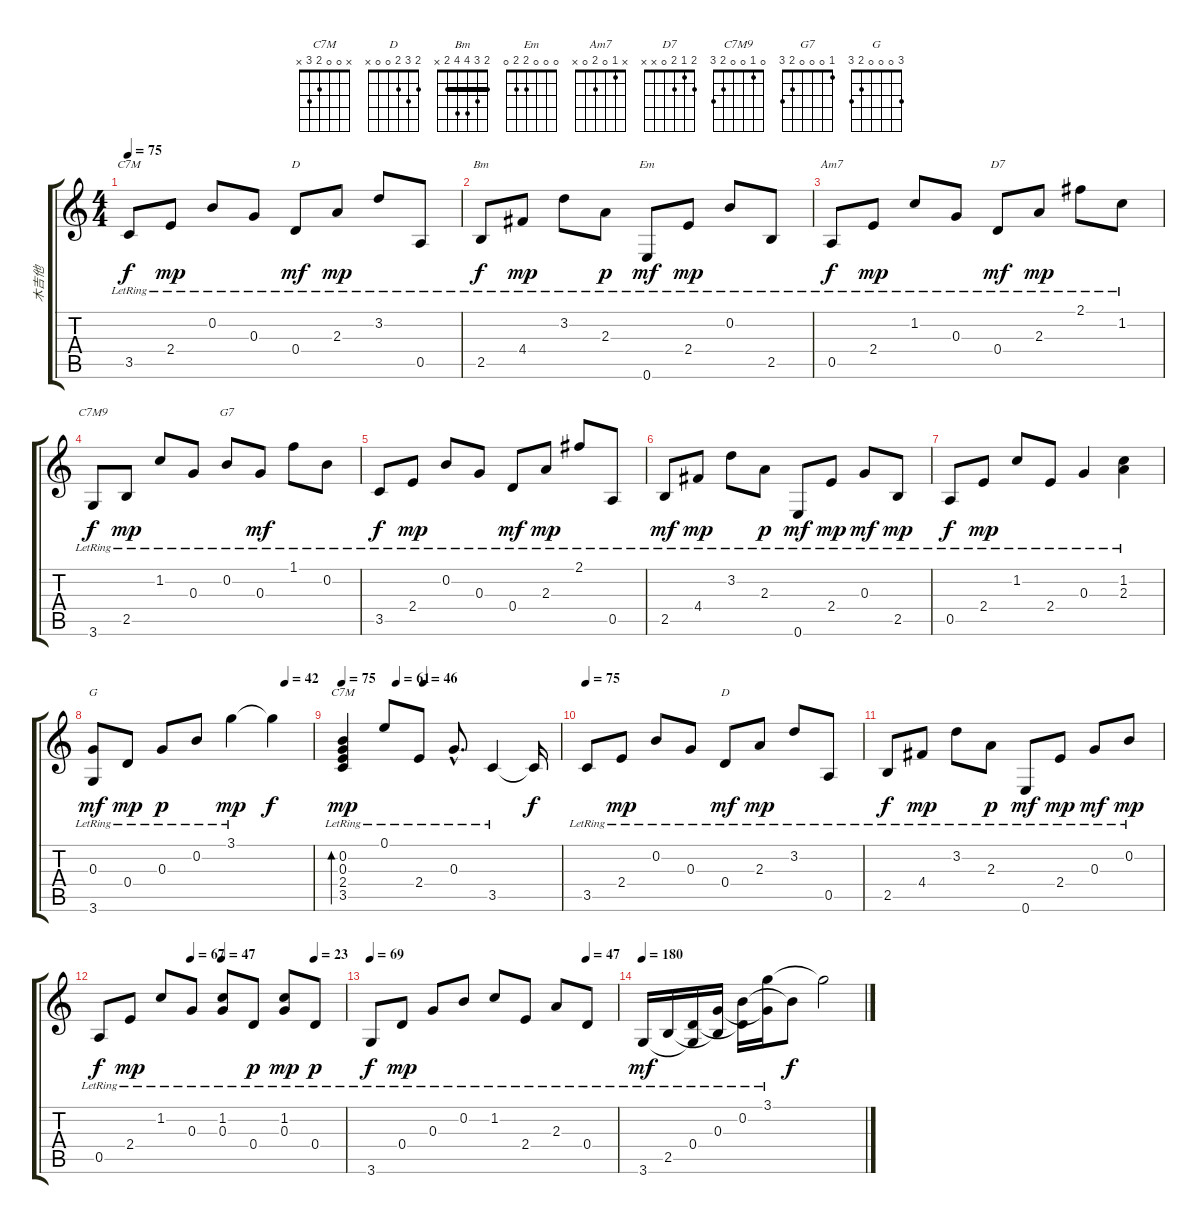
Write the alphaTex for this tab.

\track ("木吉他" "木吉他") {instrument acousticguitarsteel}
\staff {score tabs}
\tuning (E4 B3 G3 D3 A2 E2) {hide}
\chord ("C7M" 0 0 0 2 3 x)
\chord ("D" 2 3 2 0 x x)
\chord ("Bm" 2 3 4 4 2 x) {barre 2}
\chord ("Em" 0 0 0 2 2 0)
\chord ("Am7" x 1 0 2 0 x)
\chord ("D7" 2 1 2 0 x x)
\chord ("C7M9" 0 1 0 0 2 3)
\chord ("G7" 1 0 0 0 2 3)
\chord ("G" 3 0 0 0 2 3)
\chord ("C7M" x 0 0 2 3 x)
\chord ("D" 2 3 2 0 0 x)
\ts (4 4)
\tempo 75
\clef g2
\ks c
3.5{lr}.8{ch "C7M" dy f} 2.4{lr}.8{dy mp} 0.2{lr}.8 0.3{lr}.8 0.4{lr}.8{ch "D" dy mf} 2.3{lr}.8{dy mp} 3.2{lr}.8 0.5{lr}.8 |
2.5{lr}.8{ch "Bm" dy f} 4.4{lr}.8{dy mp} 3.2{lr}.8 2.3{lr}.8{dy p} 0.6{lr}.8{ch "Em" dy mf} 2.4{lr}.8{dy mp} 0.2{lr}.8 2.5{lr}.8 |
0.5{lr}.8{ch "Am7" dy f} 2.4{lr}.8{dy mp} 1.2{lr}.8 0.3{lr}.8 0.4{lr}.8{ch "D7" dy mf} 2.3{lr}.8{dy mp} 2.1{lr}.8 1.2{lr}.8 |
3.6{lr}.8{ch "C7M9" dy f} 2.5{lr}.8{dy mp} 1.2{lr}.8 0.3{lr}.8 0.2{lr}.8{ch "G7"} 0.3{lr}.8{dy mf} 1.1{lr}.8 0.2{lr}.8 |
3.5{lr}.8{dy f} 2.4{lr}.8{dy mp} 0.2{lr}.8 0.3{lr}.8 0.4{lr}.8{dy mf} 2.3{lr}.8{dy mp} 2.1{lr}.8 0.5{lr}.8 |
2.5{lr}.8{dy mf} 4.4{lr}.8{dy mp} 3.2{lr}.8 2.3{lr}.8{dy p} 0.6{lr}.8{dy mf} 2.4{lr}.8{dy mp} 0.3{lr}.8{dy mf} 2.5{lr}.8{dy mp} |
0.5{lr}.8{dy f} 2.4{lr}.8{dy mp} 1.2{lr}.8 2.4{lr}.8 0.3{lr}.4 (1.2{lr} 2.3{lr}).4 |
\tempo (42 0.875)
(0.3{lr} 3.6{lr}).8{ch "G" dy mf} 0.4{lr}.8{dy mp} 0.3{lr}.8{dy p} 0.2{lr}.8 3.1{lr}.4{dy mp} 3.1{t}.4{dy f} |
\tempo 75
\tempo (61 0.25)
\tempo (46 0.375)
(0.2{lr} 0.3{lr} 2.4{lr} 3.5{lr}).4{bd 480 ch "C7M" dy mp} 0.1{lr}.8 2.4{lr}.8 0.3{hac lr}.8{d} 3.5{lr}.4 3.5{t}.16{dy f} |
\tempo 75
3.5{lr}.8 2.4{lr}.8{dy mp} 0.2{lr}.8 0.3{lr}.8 0.4{lr}.8{ch "D" dy mf} 2.3{lr}.8{dy mp} 3.2{lr}.8 0.5{lr}.8 |
2.5{lr}.8{dy f} 4.4{lr}.8{dy mp} 3.2{lr}.8 2.3{lr}.8{dy p} 0.6{lr}.8{dy mf} 2.4{lr}.8{dy mp} 0.3{lr}.8{dy mf} 0.2{lr}.8{dy mp} |
\tempo (67 0.375)
\tempo (47 0.5)
\tempo (23 0.875)
0.5{lr}.8{dy f} 2.4{lr}.8{dy mp} 1.2{lr}.8 0.3{lr}.8 (1.2{lr} 0.3{lr}).8 0.4{lr}.8{dy p} (1.2{lr} 0.3{lr}).8{dy mp} 0.4{lr}.8{dy p} |
\tempo 69
\tempo (47 0.875)
3.6{lr}.8{dy f} 0.4{lr}.8{dy mp} 0.3{lr}.8 0.2{lr}.8 1.2{lr}.8 2.4{lr}.8 2.3{lr}.8 0.4{lr}.8 |
\tempo 180
3.6{lr}.16{dy mf} 2.5{lr}.16 (0.4{lr} 3.6{t}).16 (0.3{lr} 2.5{t}).16 (0.2{lr} 0.4{t}).16 (3.1{lr} 0.3{t}).16 0.2{t}.8{dy f} 3.1{t}.2
